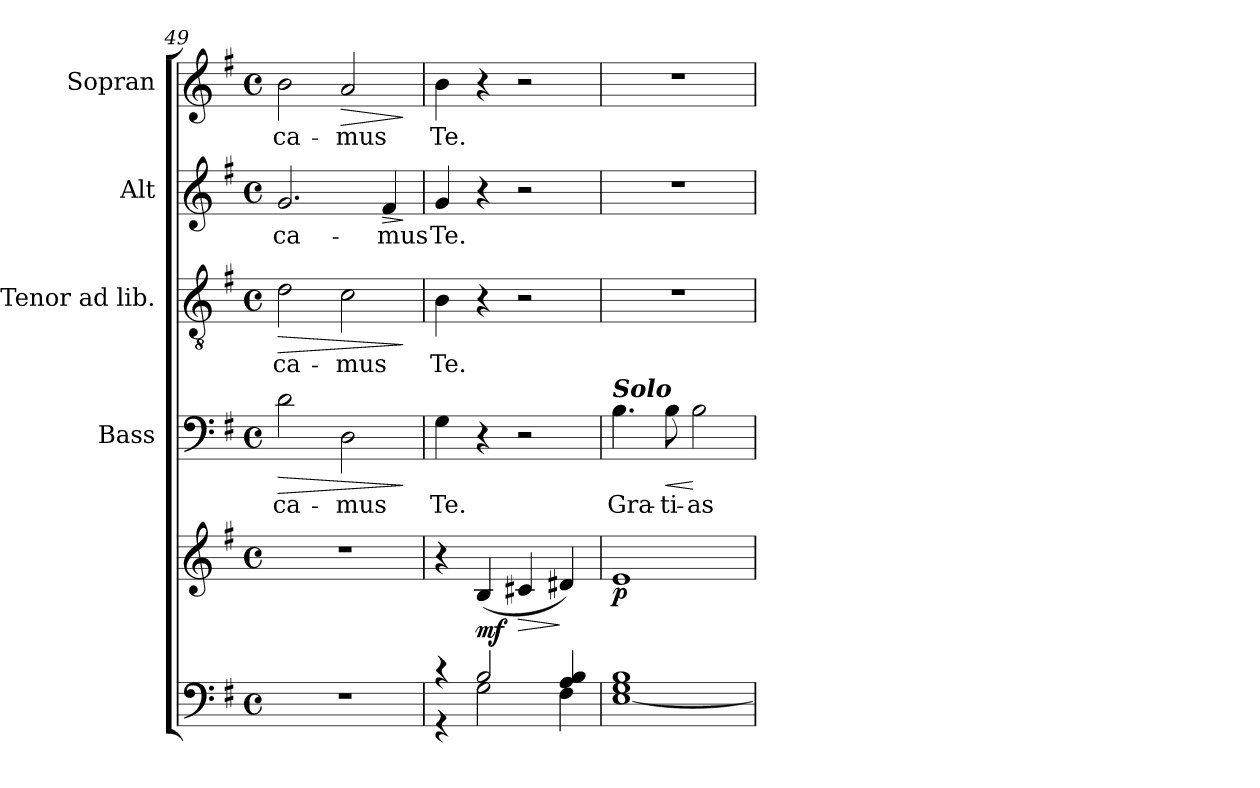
**kern	**kern	**dynam	**kern	**text	**dynam	**kern	**text	**dynam	**kern	**text	**dynam	**kern	**text	**dynam
*part5	*part5	*part5	*part4	*part4	*part4	*part3	*part3	*part3	*part2	*part2	*part2	*part1	*part1	*part1
*staff6	*staff5	*staff5/6	*staff4	*staff4	*staff4	*staff3	*staff3	*staff3	*staff2	*staff2	*staff2	*staff1	*staff1	*staff1
*	*	*	*I"Bass	*	*	*I"Tenor ad lib.	*	*	*I"Alt	*	*	*I"Sopran	*	*
*	*	*	*I'B.	*	*	*I'T.	*	*	*I'A.	*	*	*I'S.	*	*
*clefF4	*clefG2	*	*clefF4	*	*	*clefGv2	*	*	*clefG2	*	*	*clefG2	*	*
*k[f#]	*k[f#]	*	*k[f#]	*	*	*k[f#]	*	*	*k[f#]	*	*	*k[f#]	*	*
*G:	*G:	*	*G:	*	*	*G:	*	*	*G:	*	*	*G:	*	*
*M4/4	*M4/4	*	*M4/4	*	*	*M4/4	*	*	*M4/4	*	*	*M4/4	*	*
*met(c)	*met(c)	*	*met(c)	*	*	*met(c)	*	*	*met(c)	*	*	*met(c)	*	*
=49	=49	=49	=49	=49	=49	=49	=49	=49	=49	=49	=49	=49	=49	=49
!	!	!	!	!LO:LY:b	!LO:HP:b	!	!LO:LY:b	!LO:HP:b	!	!LO:LY:b	!	!	!LO:LY:b	!
1r	1r	.	2d\	-ca-	>	2d\	-ca-	>	2.g/	-ca-	.	2b\	-ca-	.
!	!	!	!	!LO:LY:b	!	!	!LO:LY:b	!	!	!	!	!	!LO:LY:b	!LO:HP:b
.	.	.	2D\	-mus	.	2c\	-mus	.	.	.	.	2a/	-mus	>
!	!	!	!	!	!	!	!	!	!	!LO:LY:b	!LO:HP:b	!	!	!
.	.	.	.	.	.	.	.	.	4f#/	-mus	>	.	.	.
.	.	.	.	.	]	.	.	]	.	.	]	.	.	]
=50	=50	=50	=50	=50	=50	=50	=50	=50	=50	=50	=50	=50	=50	=50
*^	*	*	*	*	*	*	*	*	*	*	*	*	*	*
!	!	!	!	!	!LO:LY:b	!	!	!LO:LY:b	!	!	!LO:LY:b	!	!	!LO:LY:b	!
4r	4r	4r	.	4G\	Te.	.	4B\	Te.	.	4g/	Te.	.	4b\	Te.	.
!	!	!	!LO:DY:b	!	!	!	!	!	!	!	!	!	!	!	!
2B/	2G\	(4B/	mf	4r	.	.	4r	.	.	4r	.	.	4r	.	.
!	!	!	!LO:HP:b	!	!	!	!	!	!	!	!	!	!	!	!
.	.	4c#X/	>	2r	.	.	2r	.	.	2r	.	.	2r	.	.
4A/ 4B/	4F#\	4d#X/)	]	.	.	.	.	.	.	.	.	.	.	.	.
!!LO:PB:g=z
=51	=51	=51	=51	=51	=51	=51	=51	=51	=51	=51	=51	=51	=51	=51	=51
!	!	!	!	!LO:TX:a:Bi:t=Solo	!	!	!	!	!	!	!	!	!	!	!
!	!	!	!LO:DY:b	!	!LO:LY:b	!	!	!	!	!	!	!	!	!	!
1G 1B	[<1E	1e	p	4.B\	Gra-	.	1r	.	.	1r	.	.	1r	.	.
!	!	!	!	!	!LO:LY:b	!LO:HP:b	!	!	!	!	!	!	!	!	!
.	.	.	.	8B\	-ti-	<	.	.	.	.	.	.	.	.	.
!	!	!	!	!	!LO:LY:b	!	!	!	!	!	!	!	!	!	!
.	.	.	.	2B\	-as	[	.	.	.	.	.	.	.	.	.
*v	*v	*	*	*	*	*	*	*	*	*	*	*	*	*	*
=	=	=	=	=	=	=	=	=	=	=	=	=	=	=
*-	*-	*-	*-	*-	*-	*-	*-	*-	*-	*-	*-	*-	*-	*-
